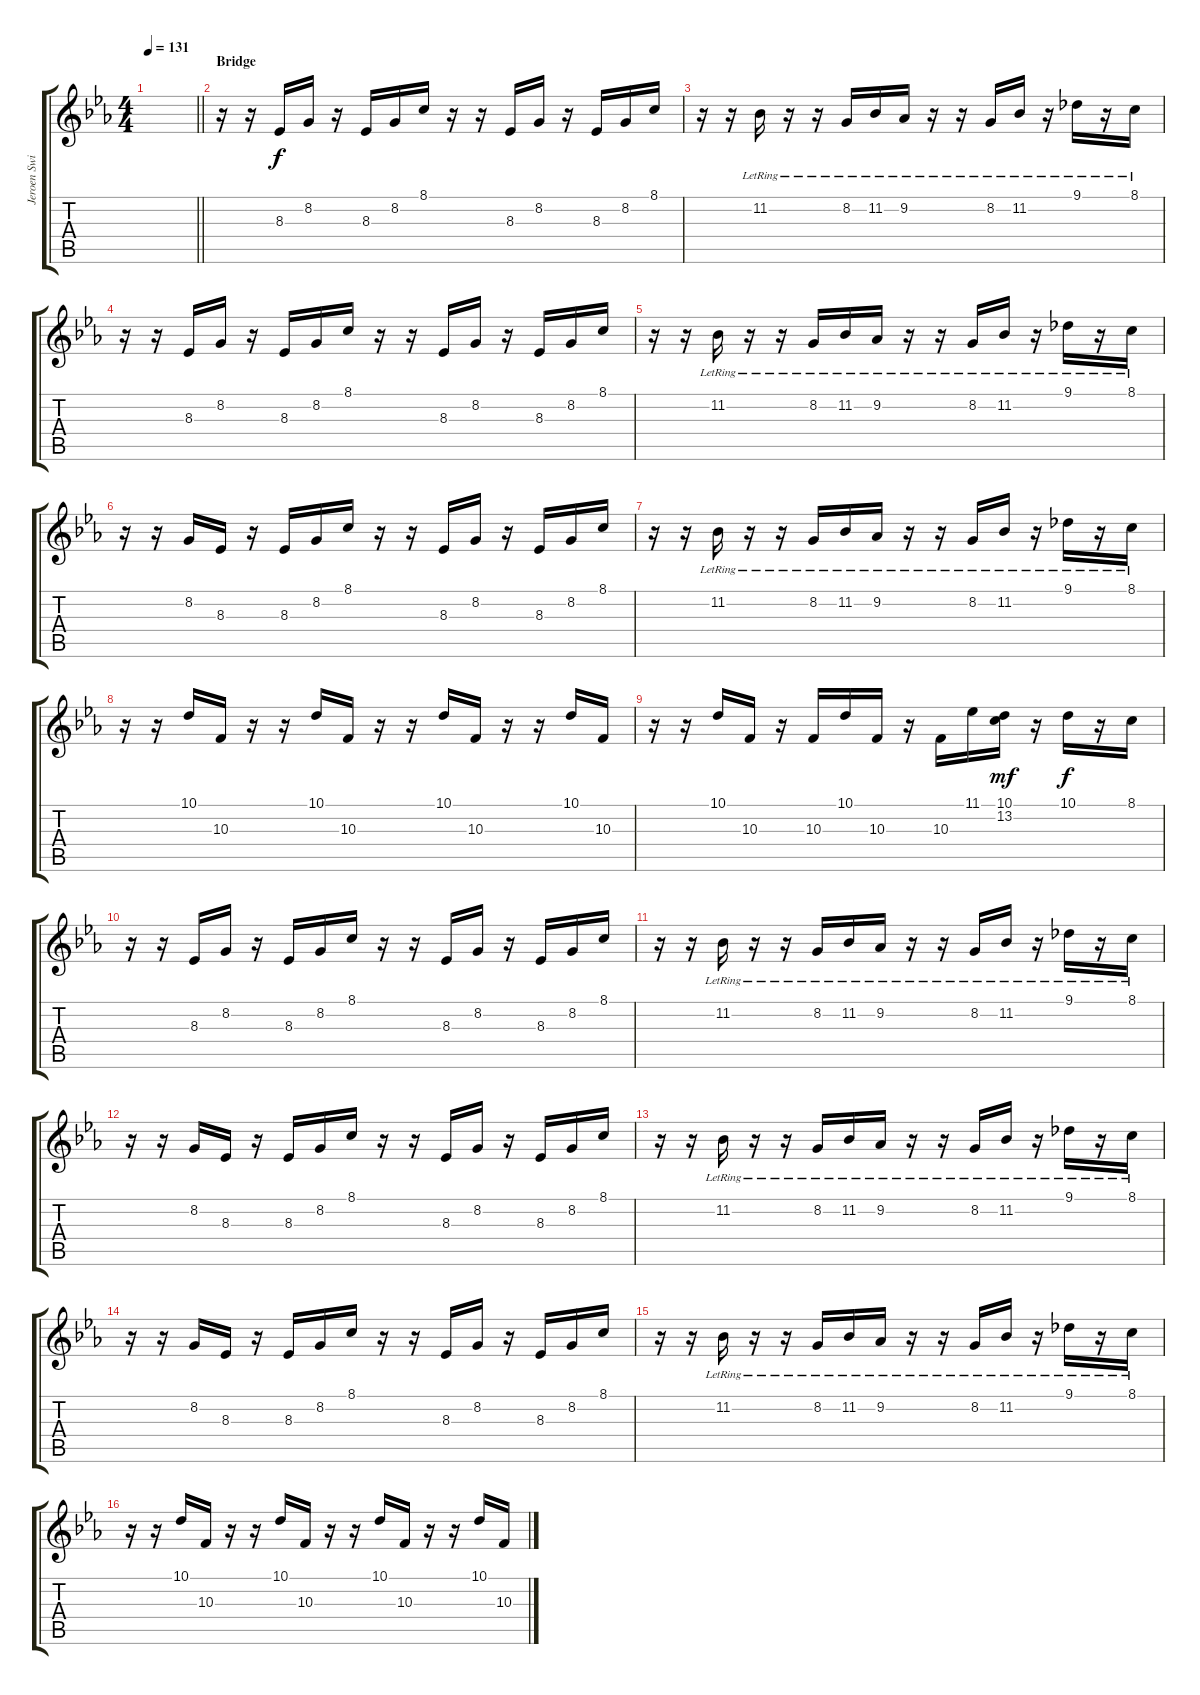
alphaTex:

\track ("Jeroen Swinnen (Keyboard)" "Jeroen Swi") {instrument lead5charang}
\staff {score tabs}
\tuning (E4 B3 G3 D3 A2 E2) {hide}
\ts (4 4)
\tempo 131
\clef g2
\barLineRight lightlight
\ks cminor
|
\section ("" "Bridge")
r.16 r.16 8.3.16 8.2.16 r.16 8.3.16 8.2.16 8.1.16 r.16 r.16 8.3.16 8.2.16 r.16 8.3.16 8.2.16 8.1.16 |
r.16 r.16 11.2{lr}.16 r.16 r.16 8.2{lr}.16 11.2{lr}.16 9.2{lr}.16 r.16 r.16 8.2{lr}.16 11.2{lr}.16 r.16 9.1{lr}.16 r.16 8.1{lr}.16 |
r.16 r.16 8.3.16 8.2.16 r.16 8.3.16 8.2.16 8.1.16 r.16 r.16 8.3.16 8.2.16 r.16 8.3.16 8.2.16 8.1.16 |
r.16 r.16 11.2{lr}.16 r.16 r.16 8.2{lr}.16 11.2{lr}.16 9.2{lr}.16 r.16 r.16 8.2{lr}.16 11.2{lr}.16 r.16 9.1{lr}.16 r.16 8.1{lr}.16 |
r.16 r.16 8.2.16 8.3.16 r.16 8.3.16 8.2.16 8.1.16 r.16 r.16 8.3.16 8.2.16 r.16 8.3.16 8.2.16 8.1.16 |
r.16 r.16 11.2{lr}.16 r.16 r.16 8.2{lr}.16 11.2{lr}.16 9.2{lr}.16 r.16 r.16 8.2{lr}.16 11.2{lr}.16 r.16 9.1{lr}.16 r.16 8.1{lr}.16 |
r.16 r.16 10.1.16 10.3.16 r.16 r.16 10.1.16 10.3.16 r.16 r.16 10.1.16 10.3.16 r.16 r.16 10.1.16 10.3.16 |
r.16 r.16 10.1.16 10.3.16 r.16 10.3.16 10.1.16 10.3.16 r.16 10.3.16 11.1.16 (10.1 13.2).16{dy mf} r.16 10.1.16{dy f} r.16 8.1.16 |
r.16 r.16 8.3.16 8.2.16 r.16 8.3.16 8.2.16 8.1.16 r.16 r.16 8.3.16 8.2.16 r.16 8.3.16 8.2.16 8.1.16 |
r.16 r.16 11.2{lr}.16 r.16 r.16 8.2{lr}.16 11.2{lr}.16 9.2{lr}.16 r.16 r.16 8.2{lr}.16 11.2{lr}.16 r.16 9.1{lr}.16 r.16 8.1{lr}.16 |
r.16 r.16 8.2.16 8.3.16 r.16 8.3.16 8.2.16 8.1.16 r.16 r.16 8.3.16 8.2.16 r.16 8.3.16 8.2.16 8.1.16 |
r.16 r.16 11.2{lr}.16 r.16 r.16 8.2{lr}.16 11.2{lr}.16 9.2{lr}.16 r.16 r.16 8.2{lr}.16 11.2{lr}.16 r.16 9.1{lr}.16 r.16 8.1{lr}.16 |
r.16 r.16 8.2.16 8.3.16 r.16 8.3.16 8.2.16 8.1.16 r.16 r.16 8.3.16 8.2.16 r.16 8.3.16 8.2.16 8.1.16 |
r.16 r.16 11.2{lr}.16 r.16 r.16 8.2{lr}.16 11.2{lr}.16 9.2{lr}.16 r.16 r.16 8.2{lr}.16 11.2{lr}.16 r.16 9.1{lr}.16 r.16 8.1{lr}.16 |
r.16 r.16 10.1.16 10.3.16 r.16 r.16 10.1.16 10.3.16 r.16 r.16 10.1.16 10.3.16 r.16 r.16 10.1.16 10.3.16
